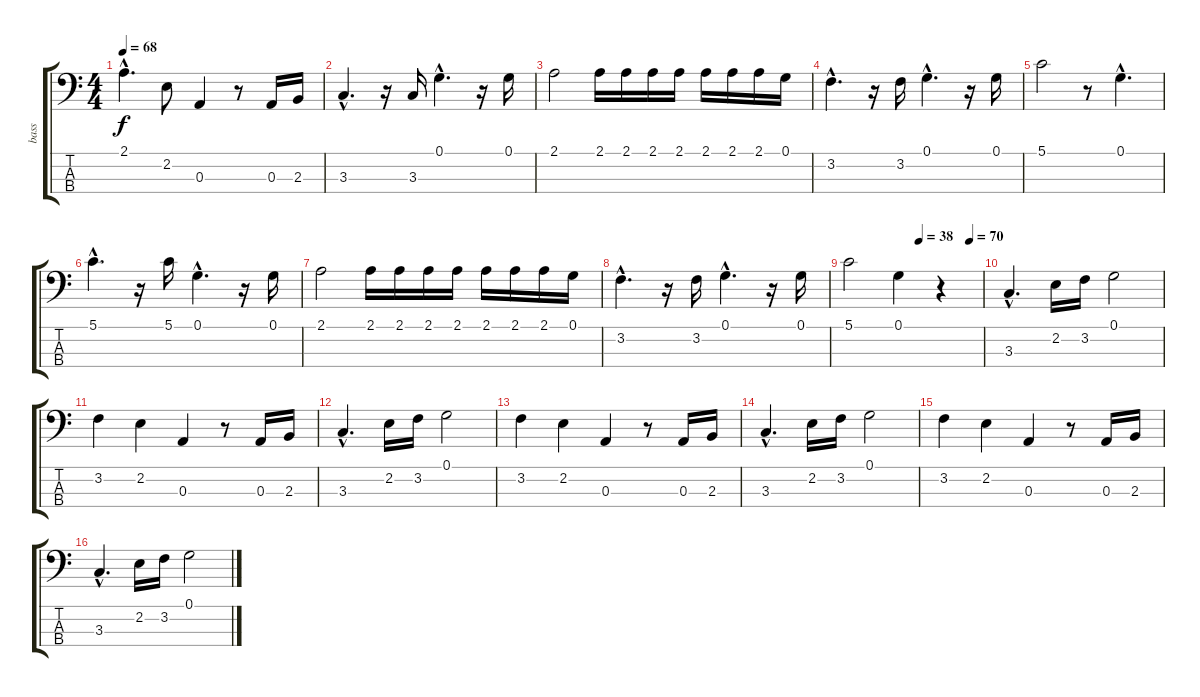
\track ("bass           " "bass      ") {instrument fretlessbass}
\staff {score tabs}
\tuning (G2 D2 A1 E1) {hide}
\ts (4 4)
\tempo 68
\clef f4
\ks c
2.1{hac}.4{d dy f} 2.2.8 0.3.4 r.8 0.3.16 2.3.16 |
3.3{hac}.4{d volume 14} r.16 3.3.16 0.1{hac}.4{d} r.16 0.1.16 |
2.1.2 2.1.16 2.1.16 2.1.16 2.1.16 2.1.16 2.1.16 2.1.16 0.1.16 |
3.2{hac}.4{d} r.16 3.2.16 0.1{hac}.4{d} r.16 0.1.16 |
5.1.2 r.8 0.1{hac}.4{d} |
5.1{hac}.4{d} r.16 5.1.16 0.1{hac}.4{d} r.16 0.1.16 |
2.1.2 2.1.16 2.1.16 2.1.16 2.1.16 2.1.16 2.1.16 2.1.16 0.1.16 |
3.2{hac}.4{d} r.16 3.2.16 0.1{hac}.4{d} r.16 0.1.16 |
\tempo (38 0.53125)
\tempo (70 0.90625)
5.1.2 0.1.4 r.4 |
3.3{hac}.4{d volume 12} 2.2.16 3.2.16 0.1.2 |
3.2.4 2.2.4 0.3.4 r.8 0.3.16 2.3.16 |
3.3{hac}.4{d} 2.2.16 3.2.16 0.1.2 |
3.2.4 2.2.4 0.3.4 r.8 0.3.16 2.3.16 |
3.3{hac}.4{d} 2.2.16 3.2.16 0.1.2 |
3.2.4 2.2.4 0.3.4 r.8 0.3.16 2.3.16 |
3.3{hac}.4{d} 2.2.16 3.2.16 0.1.2
